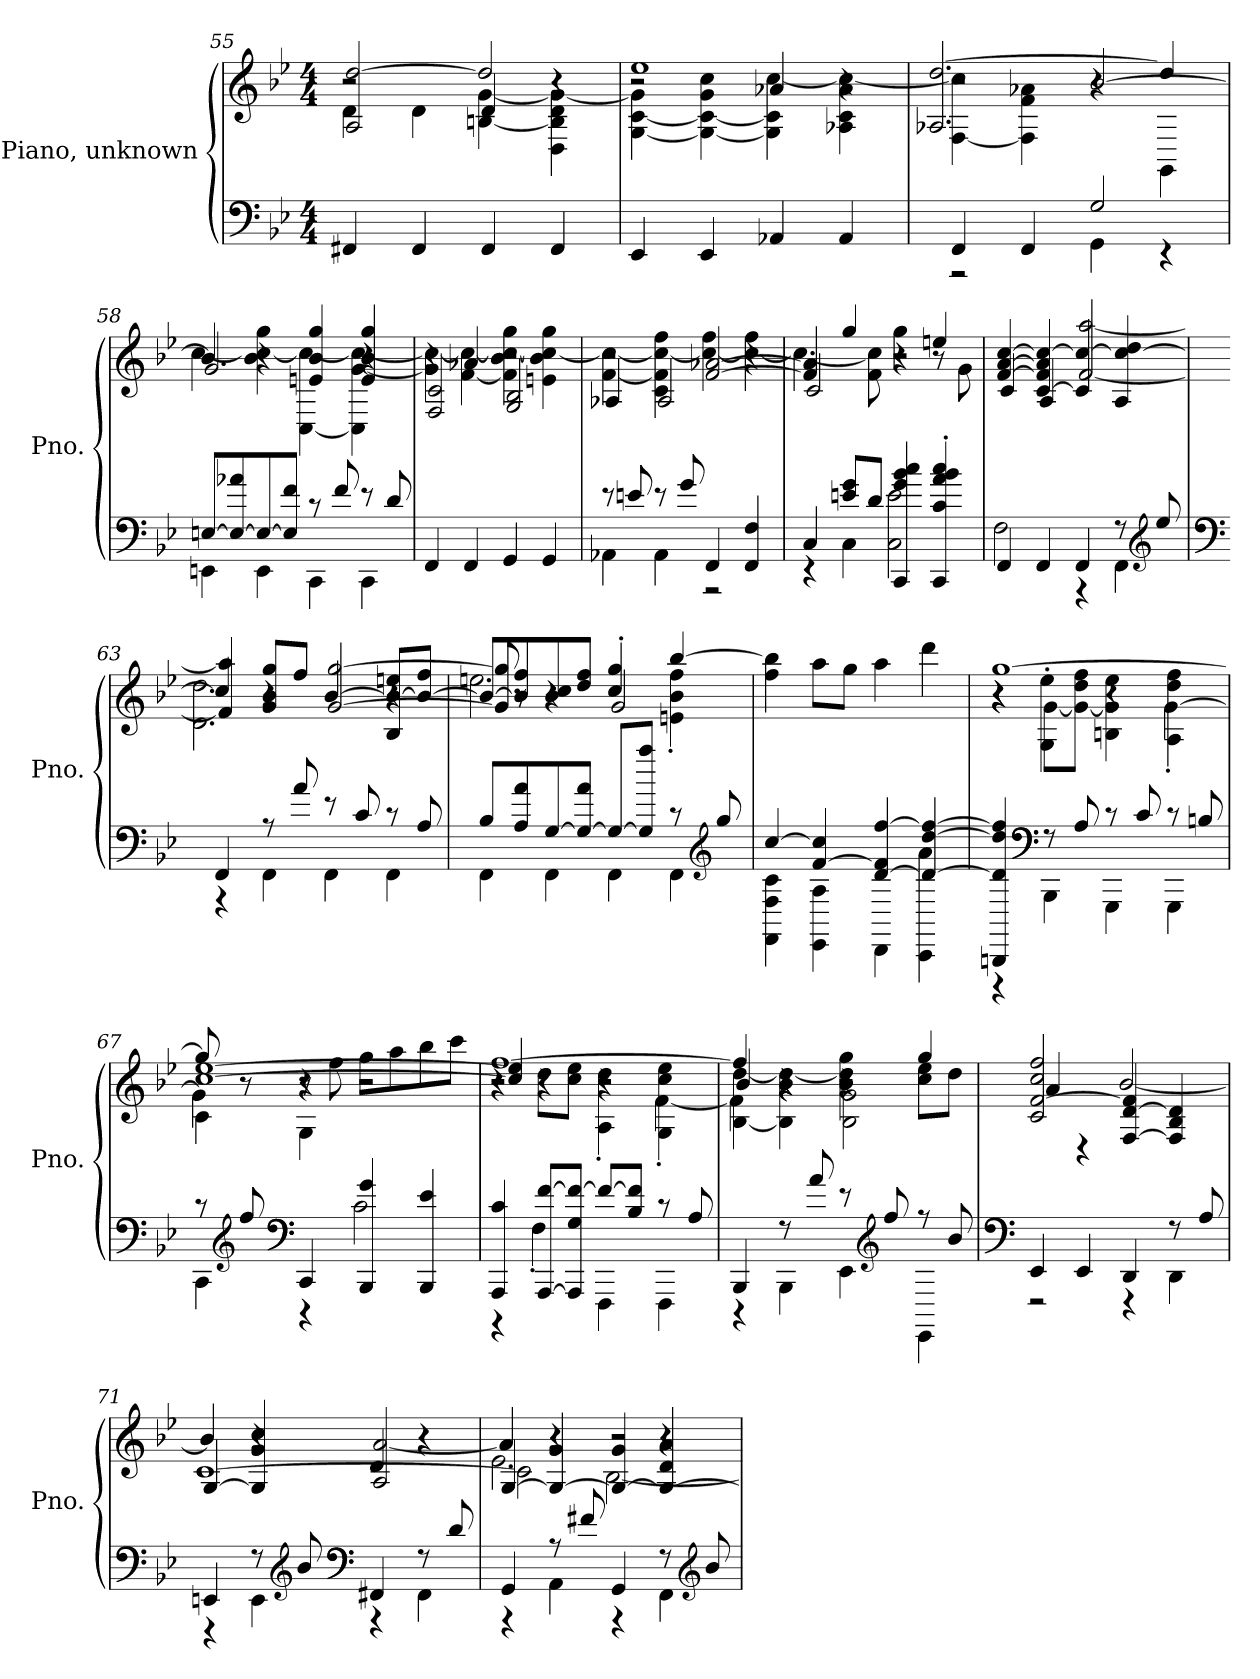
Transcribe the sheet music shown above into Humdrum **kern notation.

**kern	**kern
*part1	*part1
*staff2	*staff1
*I"Piano, unknown	*
*I'Pno.	*
*clefF4	*clefG2
*k[b-e-]	*k[b-e-]
*M4/4	*M4/4
=55	=55
*	*^
*	*	*^
4FF#X/	2r	4d\	2A/ [2dd/
4FF#/	.	4d\	.
4FF#/	4d/	[4Bn\ [4g\	2dd/]
4FF#/	4r	4D\ 4B\] 4d\ 4g\_	.
=56	=56	=56	=56
4EE-/	2r	[4G\ [4c\ 4g\]	1ee-
4EE-/	.	4G\_ 4c\_ 4g\ 4cc\	.
4AA-X/	4a-X/	4G\] 4c\] [4cc\	.
4AA-/	4r	4A-X\ 4c\ 4a-\ 4cc\_	.
=57	=57	=57	=57
*^	*	*	*
4FF/	2r	2r	[4F\ 4cc\]	2.A-X/ [2.dd/
4FF/	.	.	4F\] 4f\ 4a-X\	.
2G/	4GG\	[2b-/	4r	.
.	4r	.	4GG\	4dd/]
!!LO:LB:g=z	!!	!!
=58	=58	=58	=58	=58
[8En/L	4EEn\	4b-/]	[4cc\	2.g/
8E/_ 8a-X/	.	.	.	.
8E/_	4EE\	4r	4b-\ 4cc\_ 4gg\	.
8E/] 8f/J	.	.	.	.
8r	4CC\	4en/ 4b-/ 4gg/	[4C\ 4cc\_	.
8f/	.	.	.	.
8r	4CC\	4e/ 4b-/ 4gg/	4C\] [4g\ 4cc\_	4r
8d/	.	.	.	.
*v	*v	*	*	*
=59	=59	=59	=59
4FF/	4r	4g\] 4cc\_	2F/ 2c/
4FF/	4a-X/	[4f\ 4cc\_	.
4GG/	2r	4f\] 4b-\ 4cc\_ 4gg\	2G/ 2B-/
4GG/	.	4en\ 4b-\ 4cc\_ 4gg\	.
=60	=60	=60	=60
*^	*	*	*
8r	4AA-X\	2r	[4f\ 4cc\_	4A-X/
8en/	.	.	.	.
8r	4AA-\	.	4c\ 4f\] 4cc\_ 4ff\	2A-/
8g/	.	.	.	.
4FF/	2r	[2f/ [2a-X/	4cc\_ 4ff\	.
4FF/ 4F/	.	.	4cc\_ 4ff\	4r
=61	=61	=61	=61	=61
4C/	4r	4f/] 4a-/]	4.cc\_	2c/
8en/ 8g/L	4C\	4gg/	.	.
8d/J	.	.	8f\ 8cc\]	.
4CC/ 4g/ 4b-/ 4cc/	2C\ 2e\	4r	4gg\	2r
4CC/' 4c/' 4a/' 4b-/' 4cc/'	.	4een/	8r	.
.	.	.	8g\	.
*	*	*	*v	*v
!!LO:LB:g=z
=62	=62	=62	=62
4FF/	2F\	[4f/ [4a/ [4cc/	4c/
4FF/	.	[4c/ 4f/] 4a/] 4cc/_	4A/
4FF/	4r	4c/] 4cc/_	[2f/ [2aa/
8r	4FF\	4A/ 4cc/_ 4dd/	.
*clefG2	*	*	*
8ee-/	.	.	.
*	*	*v	*v
=63	=63	=63
*clefF4	*	*
*	*	*^
*	*	*	*^
4FF/	4r	4cc/]	2.d\ 2.dd\	4f/] 4aa/]
8r	4FF\	8g/ 8b-/ 8gg/L	.	4r
8a/	.	8ff/J	.	.
8r	4FF\	[4b-/	.	[2g/ [2gg/
8c/	.	.	.	.
8r	4FF\	8B-/ 8b-/_ 8een/L	4r	.
8A/	.	8b-/_ 8ff/J	.	.
=64	=64	=64	=64	=64
8B-/L	4FF\	8b-/L_	2.een\	8g/] 8gg/]
8A/ 8a/	.	8b-/] 8ff/	.	8r
[8G/	4FF\	8b-/ 8cc/	.	4r
8G/_ 8a/J	.	8dd/ 8ff/J	.	.
8G/L_	4FF\	4cc/' 4gg/'	.	2g/
8G/] 8aa/J	.	.	.	.
8r	4FF\	[4bb-/	4en\' 4b-\' 4ff\'	.
*clefG2	*	*	*	*
8gg/	.	.	.	.
*	*	*v	*v	*v
=65	=65	=65
[4cc/	4FF\ 4F\ 4c\	4ff\ 4bb-\]
[4f/ 4cc/]	4EE-\ 4A\	8aa\L
.	.	8gg\J
[4d/ 4f/] [4ff/	4DD\	4aa\
4d/_ [4dd/ 4ff/_	4CC\ 4a\	4ddd\
!!LO:LB:g=z
=66	=66	=66
*	*	*^
*	*	*	*^
4BBBn/ 4d/] 4dd/] 4ff/]	4r	[1gg	4r	4r
*clefF4	*	*	*	*
8r	4BBB\	.	[8g\L	4G\' 4ee-\'
8A/	.	.	8g\_ 8dd\ 8ff\J	.
8r	4GGG\	.	4Bn\ 4g\] 4ee-\	4r
8c/	.	.	.	.
8r	4GGG\	.	4A\' 4dd\' 4ff\'	[4g\
8Bn/	.	.	.	.
=67	=67	=67	=67	=67
*	*	*	*	*^
8r	4CC\	8gg/]	4c\	[1cc [1ee-	4g\]
*clefG2	*	*	*	*	*
8ff/	.	8r	.	.	.
*clefF4	*	*	*	*	*
4CC/	4r	4r	8r	.	4G\
.	.	.	8ff\	.	.
4BBB-/ 4g/	2c\	2r	8gg\L	.	2r
.	.	.	8aa\	.	.
4BBB-/ 4e-/	.	.	8bb-\	.	.
.	.	.	8ccc\J	.	.
=68	=68	=68	=68	=68	=68
4AAA/ 4c/	4r	[1ff	4r	4cc/] 4ee-/]	2r
[8AAA/ [8f/L	4F'\	.	8dd\L	4r	.
8AAA/] 8G/ 8f/_J	.	.	8cc\ 8ee-\J	.	.
8f/L_	4FFF\	.	4A\' 4dd\'	2r	4r
8B-/ 8f/]J	.	.	.	.	.
8r	4FFF\	.	4G\' 4cc\' 4ee-\'	.	[4f\
8A/	.	.	.	.	.
!!LO:PB:g=z	!!	!!	!!
=69	=69	=69	=69	=69	=69
4BBB-/	4r	4ff/]	[4B-\ [4dd\	4b-/	4f\]
8r	4BBB-\	4r	4B-\] 4b-\ 4dd\_	4r	4r
8a/	.	.	.	.	.
8r	4EE-\	4r	4b-\ 4dd\] 4gg\	2r	2B-\ 2g\
*clefG2	*	*	*	*	*
8ff/	.	.	.	.	.
8r	4EE-\	4gg/	8cc\ 8ee-\L	.	.
8b-/	.	.	8dd\J	.	.
*	*	*v	*v	*v	*v
=70	=70	=70
*clefF4	*	*
*	*	*^
4EE-/	2r	2c/ [2f/ 2cc/ 2ff/	4a/
4EE-/	.	.	4r
4DD/	4r	[4F/ [4d/ 4f/]	[2b-/
8r	4DD\	4F/] 4B-/ 4d/]	.
8A/	.	.	.
=71	=71	=71	=71
*	*	*	*^
4EEn/	4r	[4G/	4b-/]	[1c
8r	4EE\	4G/] 4g/ 4cc/	4r	.
*clefG2	*	*	*	*
8b-/	.	.	.	.
*clefF4	*	*	*	*
4FF#X/	4r	4d/	2A/ [2a/	.
8r	4FF#\	4r	.	.
8d/	.	.	.	.
!!LO:LB:g=z
=72	=72	=72	=72	=72
*	*	*	*	*^
4GG/	4r	[4G/	2.e-\	4a/]	2c\]
8r	4AA\	4G/_ 4g/	.	4r	.
8f#X/	.	.	.	.	.
4GG/	4r	4G/_ 4g/	.	2r	[2B-\
8r	4FF\	4G/_ 4d/ 4a/	4r	.	.
*clefG2	*	*	*	*	*
8b-/	.	.	.	.	.
*v	*v	*	*	*	*
*	*v	*v	*v	*v
=	=
*-	*-
